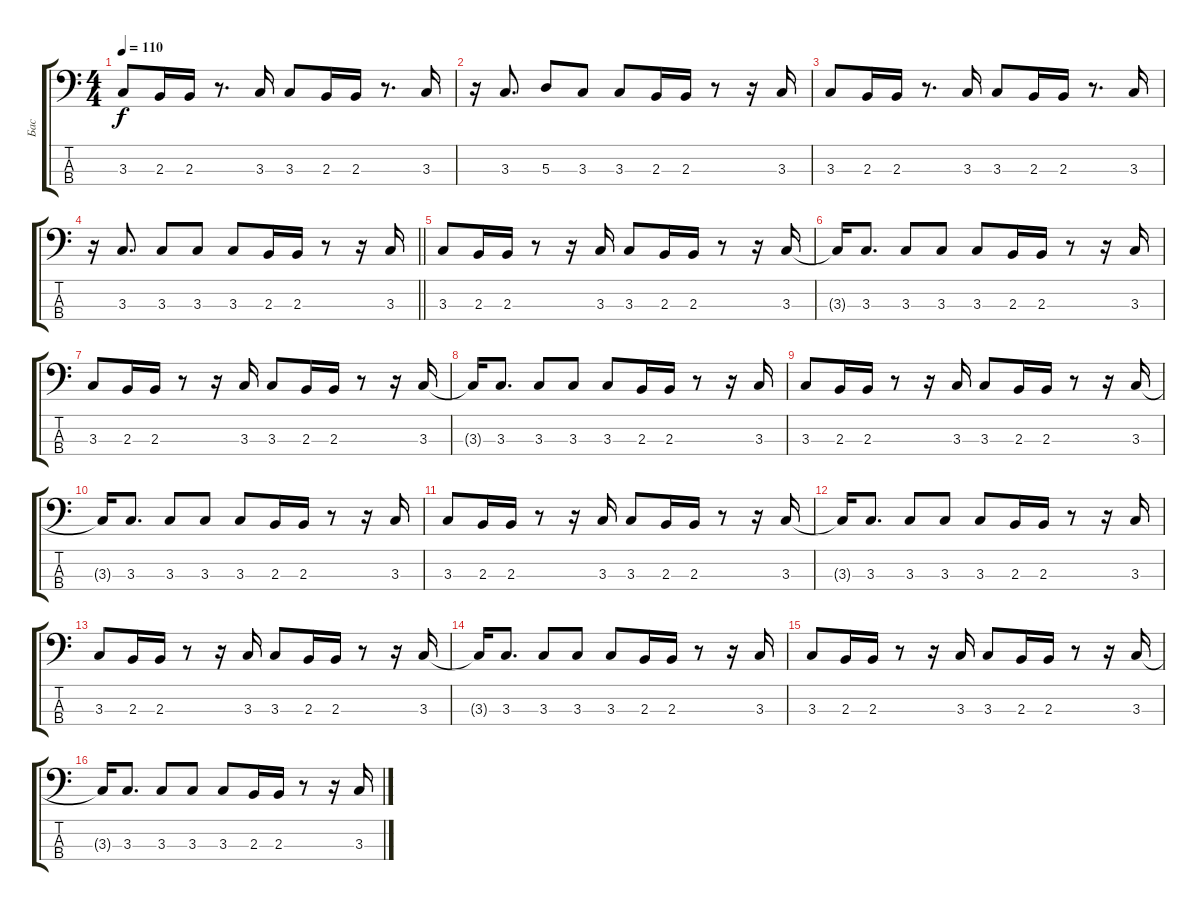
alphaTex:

\track ("Бас" "Бас") {instrument electricbassfinger}
\staff {score tabs}
\tuning (G2 D2 A1 E1) {hide}
\ts (4 4)
\tempo 110
\clef f4
\ks c
3.3.8{dy f} 2.3.16 2.3.16 r.8{d} 3.3.16 3.3.8 2.3.16 2.3.16 r.8{d} 3.3.16 |
r.16 3.3.8{d} 5.3.8 3.3.8 3.3.8 2.3.16 2.3.16 r.8 r.16 3.3.16 |
3.3.8 2.3.16 2.3.16 r.8{d} 3.3.16 3.3.8 2.3.16 2.3.16 r.8{d} 3.3.16 |
\barLineRight lightlight
r.16 3.3.8{d} 3.3.8 3.3.8 3.3.8 2.3.16 2.3.16 r.8 r.16 3.3.16 |
3.3.8 2.3.16 2.3.16 r.8 r.16 3.3.16 3.3.8 2.3.16 2.3.16 r.8 r.16 3.3.16 |
3.3{t}.16 3.3.8{d} 3.3.8 3.3.8 3.3.8 2.3.16 2.3.16 r.8 r.16 3.3.16 |
3.3.8 2.3.16 2.3.16 r.8 r.16 3.3.16 3.3.8 2.3.16 2.3.16 r.8 r.16 3.3.16 |
3.3{t}.16 3.3.8{d} 3.3.8 3.3.8 3.3.8 2.3.16 2.3.16 r.8 r.16 3.3.16 |
3.3.8 2.3.16 2.3.16 r.8 r.16 3.3.16 3.3.8 2.3.16 2.3.16 r.8 r.16 3.3.16 |
3.3{t}.16 3.3.8{d} 3.3.8 3.3.8 3.3.8 2.3.16 2.3.16 r.8 r.16 3.3.16 |
3.3.8 2.3.16 2.3.16 r.8 r.16 3.3.16 3.3.8 2.3.16 2.3.16 r.8 r.16 3.3.16 |
3.3{t}.16 3.3.8{d} 3.3.8 3.3.8 3.3.8 2.3.16 2.3.16 r.8 r.16 3.3.16 |
3.3.8 2.3.16 2.3.16 r.8 r.16 3.3.16 3.3.8 2.3.16 2.3.16 r.8 r.16 3.3.16 |
3.3{t}.16 3.3.8{d} 3.3.8 3.3.8 3.3.8 2.3.16 2.3.16 r.8 r.16 3.3.16 |
3.3.8 2.3.16 2.3.16 r.8 r.16 3.3.16 3.3.8 2.3.16 2.3.16 r.8 r.16 3.3.16 |
3.3{t}.16 3.3.8{d} 3.3.8 3.3.8 3.3.8 2.3.16 2.3.16 r.8 r.16 3.3.16
